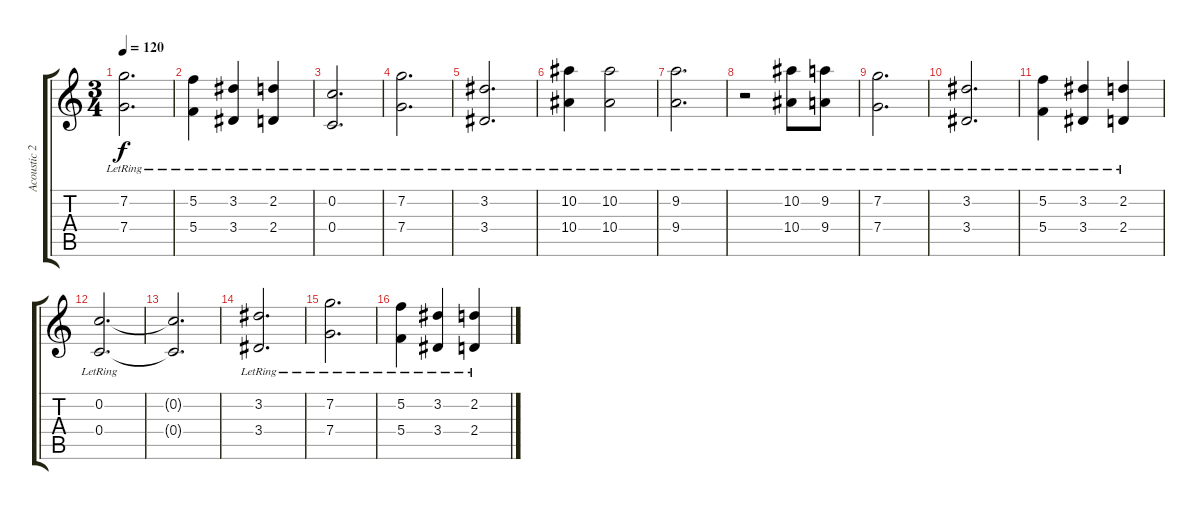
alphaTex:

\track ("Acoustic 2" "Acoustic 2") {instrument acousticguitarsteel}
\staff {score tabs}
\tuning (Eb4 C4 G3 C3 G2 C2) {hide}
\ts (3 4)
\tempo 120
\clef g2
\ks c
(7.2{lr} 7.4{lr}).2{d dy f} |
(5.2{lr} 5.4{lr}).4 (3.2{lr} 3.4{lr}).4 (2.2{lr} 2.4{lr}).4 |
(0.2{lr} 0.4{lr}).2{d} |
(7.2{lr} 7.4{lr}).2{d} |
(3.2{lr} 3.4{lr}).2{d} |
(10.2{lr} 10.4{lr}).4 (10.2{lr} 10.4{lr}).2 |
(9.2{lr} 9.4{lr}).2{d} |
r.2 (10.2{lr} 10.4{lr}).8 (9.2{lr} 9.4{lr}).8 |
(7.2{lr} 7.4{lr}).2{d} |
(3.2{lr} 3.4{lr}).2{d} |
(5.2{lr} 5.4{lr}).4 (3.2{lr} 3.4{lr}).4 (2.2{lr} 2.4{lr}).4 |
(0.2{lr} 0.4{lr}).2{d} |
(0.2{t} 0.4{t}).2{d} |
(3.2{lr} 3.4{lr}).2{d} |
(7.2{lr} 7.4{lr}).2{d} |
(5.2{lr} 5.4{lr}).4 (3.2{lr} 3.4{lr}).4 (2.2{lr} 2.4{lr}).4
